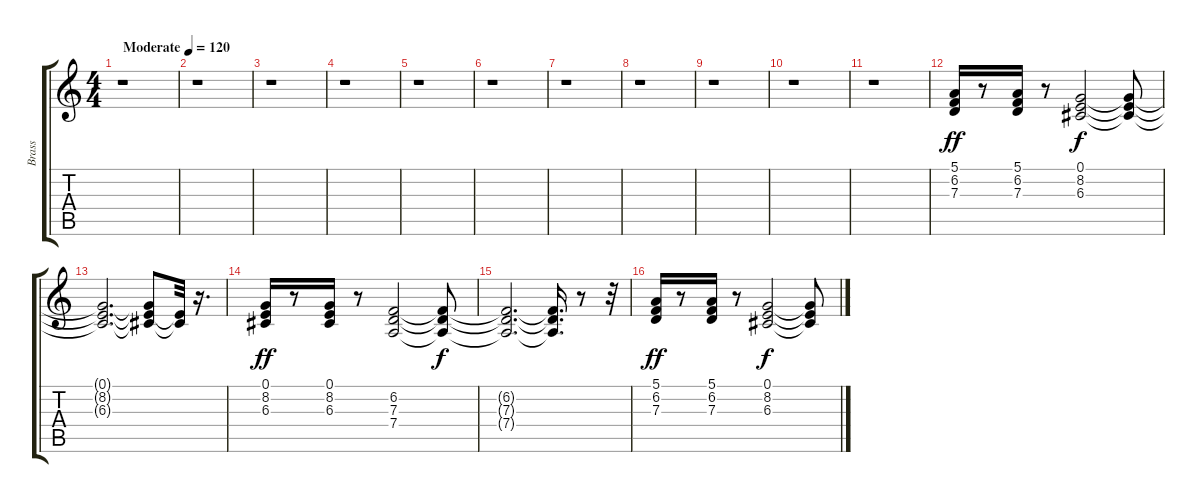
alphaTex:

\track ("Brass               " "Brass     ") {instrument synthbrass1}
\staff {score tabs}
\tuning (E4 B3 G3 D3 A2 E2) {hide}
\ts (4 4)
\tempo (120 "Moderate")
\clef g2
\ks c
r.1{dy ff instrument synthbrass1} |
r.1 |
r.1 |
r.1 |
r.1 |
r.1 |
r.1 |
r.1 |
r.1 |
r.1 |
r.1 |
(5.1 6.2 7.3).16 r.8 (5.1 6.2 7.3).16 r.8 (0.1 8.2 6.3).2{dy f} (0.1{t} 8.2{t} 6.3{t}).8 |
(0.1{t} 8.2{t} 6.3{t}).2{d} (0.1{t} 8.2{t} 6.3{t}).8 (0.1{t} 6.3{t}).32 r.16{d} |
(0.1 8.2 6.3).16{dy ff} r.8 (0.1 8.2 6.3).16 r.8 (6.2 7.3 7.4).2 (6.2{t} 7.3{t} 7.4{t}).8{dy f} |
(6.2{t} 7.3{t} 7.4{t}).2{d} (6.2{t} 7.3{t} 7.4{t}).16{d} r.8 r.32 |
(5.1 6.2 7.3).16{dy ff} r.8 (5.1 6.2 7.3).16 r.8 (0.1 8.2 6.3).2{dy f} (0.1{t} 8.2{t} 6.3{t}).8
